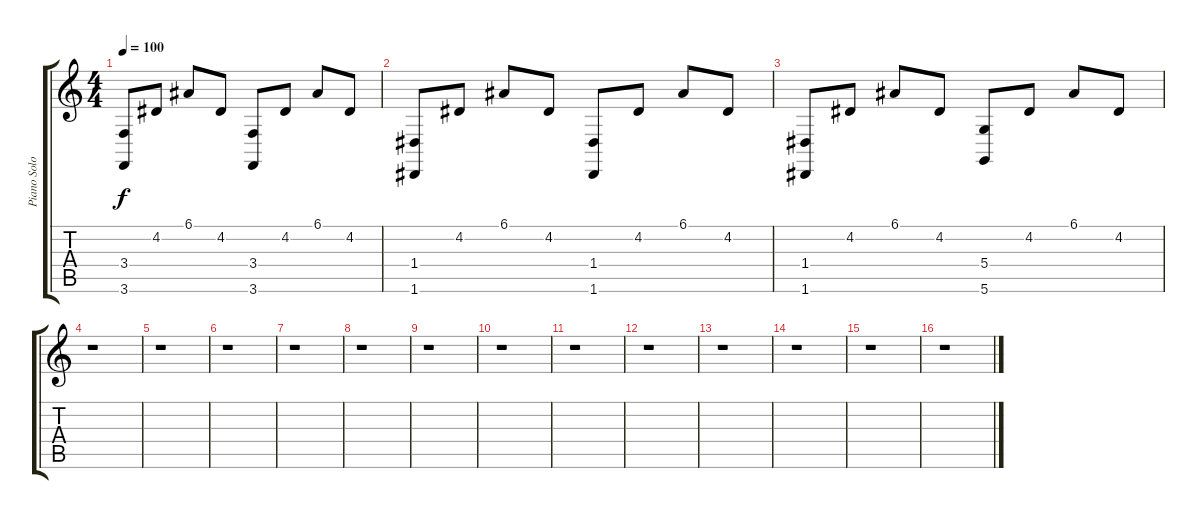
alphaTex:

\track ("Piano Solo" "Piano Solo") {instrument acousticgrandpiano}
\staff {score tabs}
\tuning (E4 B3 G3 D3 A2 D2) {hide}
\ts (4 4)
\tempo 100
\clef g2
\ks c
(3.4 3.6).8{dy f} 4.2.8 6.1.8 4.2.8 (3.4 3.6).8 4.2.8 6.1.8 4.2.8 |
(1.4 1.6).8 4.2.8 6.1.8 4.2.8 (1.4 1.6).8 4.2.8 6.1.8 4.2.8 |
(1.4 1.6).8 4.2.8 6.1.8 4.2.8 (5.4 5.6).8 4.2.8 6.1.8 4.2.8 |
r.1 |
r.1 |
r.1 |
r.1 |
r.1 |
r.1 |
r.1 |
r.1 |
r.1 |
r.1 |
r.1 |
r.1 |
r.1
